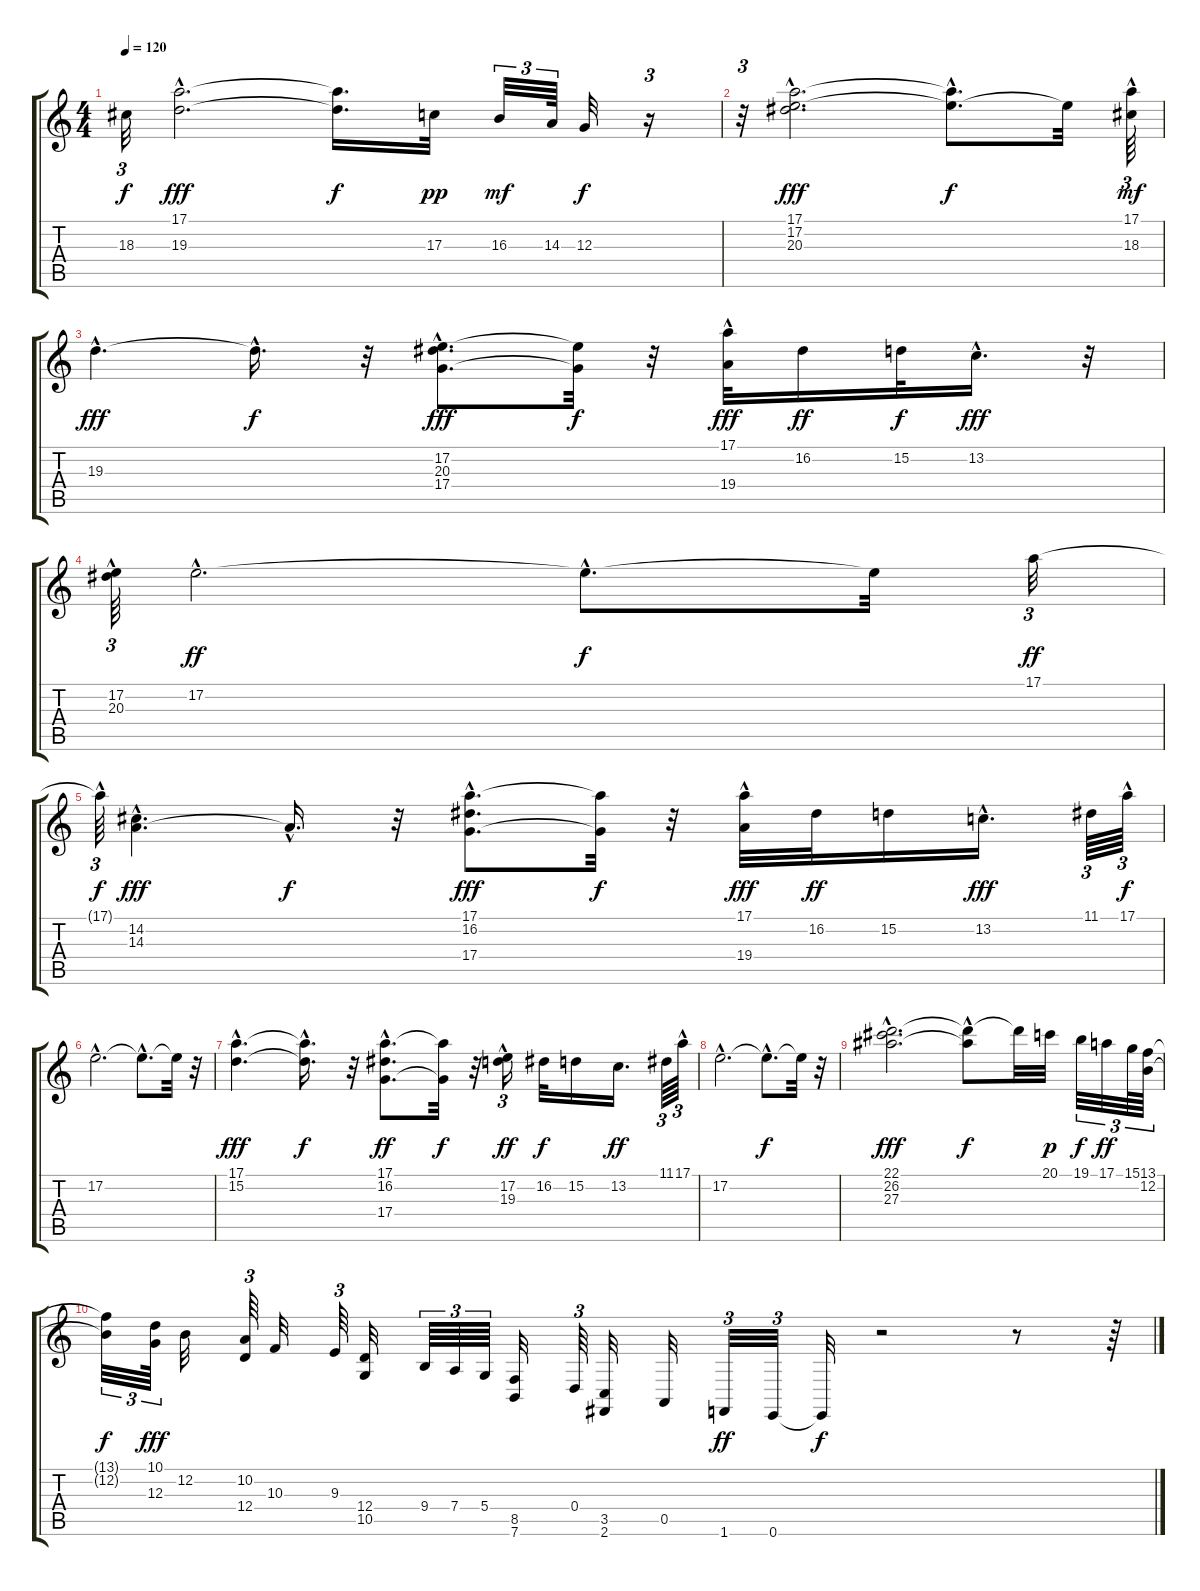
\track "" {instrument rockorgan}
\staff {score tabs}
\tuning (E4 B3 G3 D3 A2 E2) {hide}
\ts (4 4)
\tempo 120
\clef g2
\ks c
18.3{t}.32{tu (3 2) dy f} (17.1{hac} 19.3{hac}).2{d dy fff} (17.1{t} 19.3{t}).16{d dy f} 17.3.32{dy pp} 16.3.32{tu (3 2) dy mf} 14.3.64{tu (3 2)} 12.3.32{dy f} r.16{tu (3 2)} |
r.32{tu (3 2)} (17.1{hac} 17.2{hac} 20.3).2{d dy fff} (17.1{hac t} 17.2{hac t}).8{d dy f} 17.2{t}.32 (17.1{hac} 18.3).64{tu (3 2) dy mf} |
19.3{hac}.4{d dy fff} 19.3{hac t}.16{d dy f} r.32 (17.2{hac} 20.3 17.4{hac}).8{d dy fff} (17.2{t} 17.4{t}).32{dy f} r.32 (17.1{hac} 19.4).32{dy fff} 16.2.16{dy ff} 15.2.32{dy f} 13.2{hac}.16{d dy fff} r.32 |
(17.2{hac} 20.3).64{tu (3 2)} 17.2{hac}.2{d dy ff} 17.2{hac t}.8{d dy f} 17.2{t}.32 17.1.32{tu (3 2) dy ff} |
17.1{hac t}.64{tu (3 2) dy f} (14.2 14.3{hac}).4{d dy fff} 14.3{hac t}.16{d dy f} r.32 (17.1{hac} 16.2 17.4{hac}).8{d dy fff} (17.1{t} 17.4{t}).32{dy f} r.32 (17.1{hac} 19.4).32{dy fff} 16.2.32{dy ff} 15.2.16 13.2{hac}.16{d dy fff} 11.1.64{tu (3 2)} 17.1{hac}.64{tu (3 2) dy f} |
17.2{hac}.2{d} 17.2{hac t}.8{d} 17.2{t}.32 r.32 |
(17.1{hac} 15.2{hac}).4{d dy fff} (17.1{t} 15.2{hac t}).16{d dy f} r.32 (17.1{hac} 16.2 17.4{hac}).8{d dy ff} (17.1{t} 17.4{t}).32{dy f} r.32 (17.2{hac} 19.3).16{tu (3 2) dy ff} 16.2.32{dy f} 15.2.16 13.2.16{d dy ff} 11.1.64{tu (3 2)} 17.1{hac}.64{tu (3 2)} |
17.2{hac}.2{d} 17.2{hac t}.8{d dy f} 17.2{t}.32 r.32 |
(22.1{hac} 26.2 27.3{hac}).2{d dy fff} (22.1{t} 27.3{hac t}).8{dy f} 22.1{t}.32 20.1.32{dy p} 19.1.32{tu (3 2) dy f} 17.1.32{tu (3 2) dy ff} 15.1.64{tu (3 2)} (13.1 12.2).64{tu (3 2)} |
(13.1{t} 12.2{t}).32{tu (3 2) dy f} (10.1 12.3).64{tu (3 2) dy fff} 12.2.32 (10.2 12.4).64{tu (3 2)} 10.3.32 9.3.64{tu (3 2)} (12.4 10.5).32 9.4.64{tu (3 2)} 7.4.64{tu (3 2)} 5.4.64{tu (3 2)} (8.5 7.6).32 0.4.64{tu (3 2)} (3.5 2.6).32 0.5.32 1.6.32{tu (3 2) dy ff} 0.6.32{tu (3 2)} 0.6{t}.32{dy f} r.2 r.8 r.64
